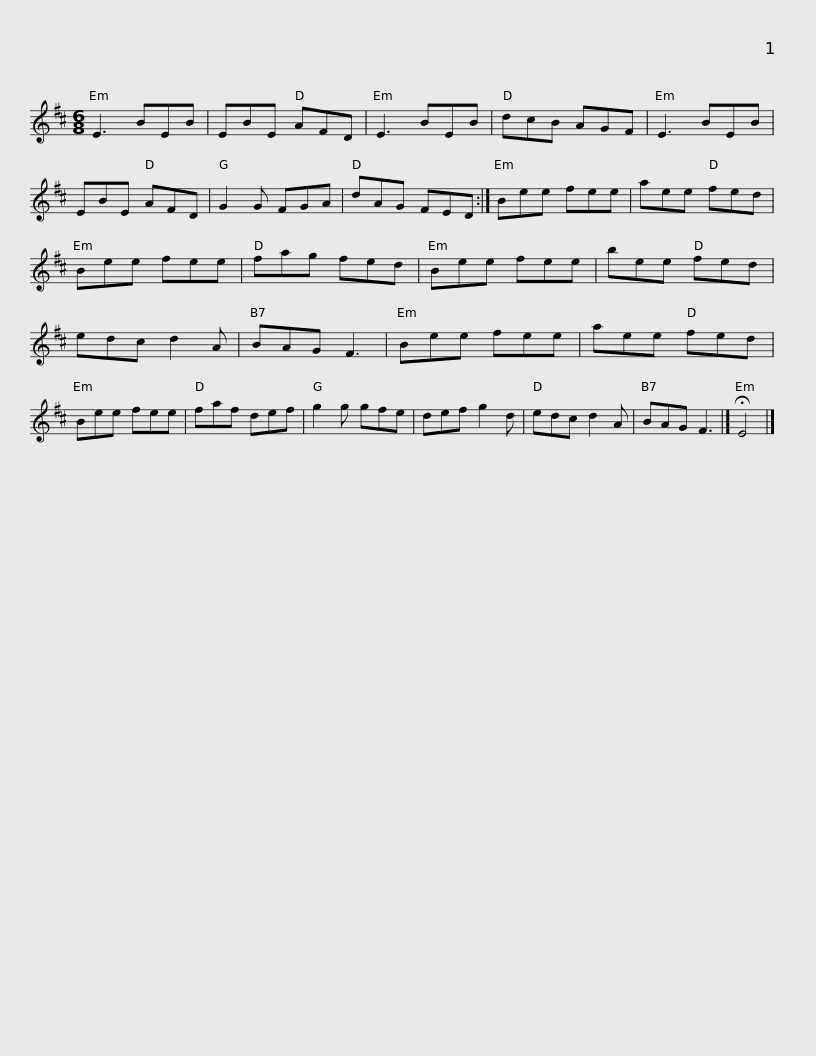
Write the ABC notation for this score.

X:1
L:1/8
M:6/8
I:linebreak $
K:D
V:1 treble
V:1
 E3 BEB | EBE AFD | E3 BEB | dcB AGF | E3 BEB | %5
 EBE AFD | G2 G FGA | dAG FED :|$ Bee fee | aee fed | %10
 Bee fee | fag fed | Bee fee | bee fed | edc d2 A |$ %15
 BAG F3 | Bee fee | aee fed | Bee fee | faf def | %20
 g2 g gfe | def g2 d | edc d2 A |$ BAG F3 |] !fermata!E4 |] %25
